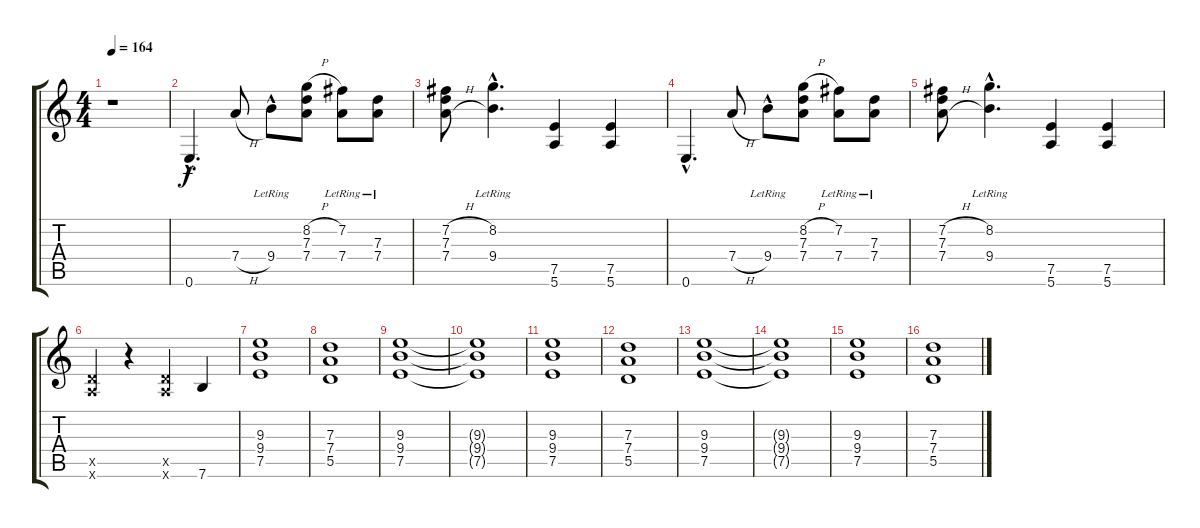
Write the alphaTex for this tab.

\track "" {instrument distortionguitar}
\staff {score tabs}
\tuning (E4 B3 G3 D3 A2 E2) {hide}
\ts (4 4)
\tempo 164
\clef g2
\ks c
r.1{dy f} |
0.6{hac}.4{d} 7.4{h}.8 9.4{hac lr}.8 (8.2{h} 7.3 7.4).8 (7.2{lr} 7.4{lr}).8 (7.3{lr} 7.4{lr}).8 |
(7.2{h} 7.3 7.4{h}).8 (8.2{hac lr} 9.4{hac lr}).4{d} (7.5 5.6).4 (7.5 5.6).4 |
0.6{hac}.4{d} 7.4{h}.8 9.4{hac lr}.8 (8.2{h} 7.3 7.4).8 (7.2{lr} 7.4{lr}).8 (7.3{lr} 7.4{lr}).8 |
(7.2{h} 7.3 7.4{h}).8 (8.2{hac lr} 9.4{hac lr}).4{d} (7.5 5.6).4 (7.5 5.6).4 |
(5.5{x} 5.6{x}).4 r.4 (5.5{x} 5.6{x}).4 7.6.4 |
(9.3 9.4 7.5).1 |
(7.3 7.4 5.5).1 |
(9.3 9.4 7.5).1 |
(9.3{t} 9.4{t} 7.5{t}).1 |
(9.3 9.4 7.5).1 |
(7.3 7.4 5.5).1 |
(9.3 9.4 7.5).1 |
(9.3{t} 9.4{t} 7.5{t}).1 |
(9.3 9.4 7.5).1 |
(7.3 7.4 5.5).1
